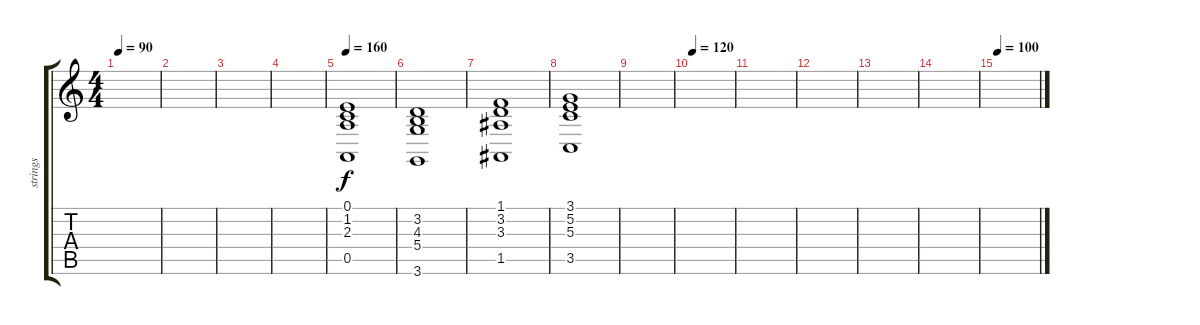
\track ("strings" "strings") {instrument stringensemble1}
\staff {score tabs}
\tuning (E4 B3 G3 D3 A2 E2) {hide}
\ts (4 4)
\tempo 90
\clef g2
\ks c
|
|
|
|
\tempo 160
(0.1 1.2 2.3 0.5).1 |
(3.2 4.3 5.4 3.6).1 |
(1.1 3.2 3.3 1.5).1 |
(3.1 5.2 5.3 3.5).1 |
|
\tempo 120
|
|
|
|
|
\tempo 100
